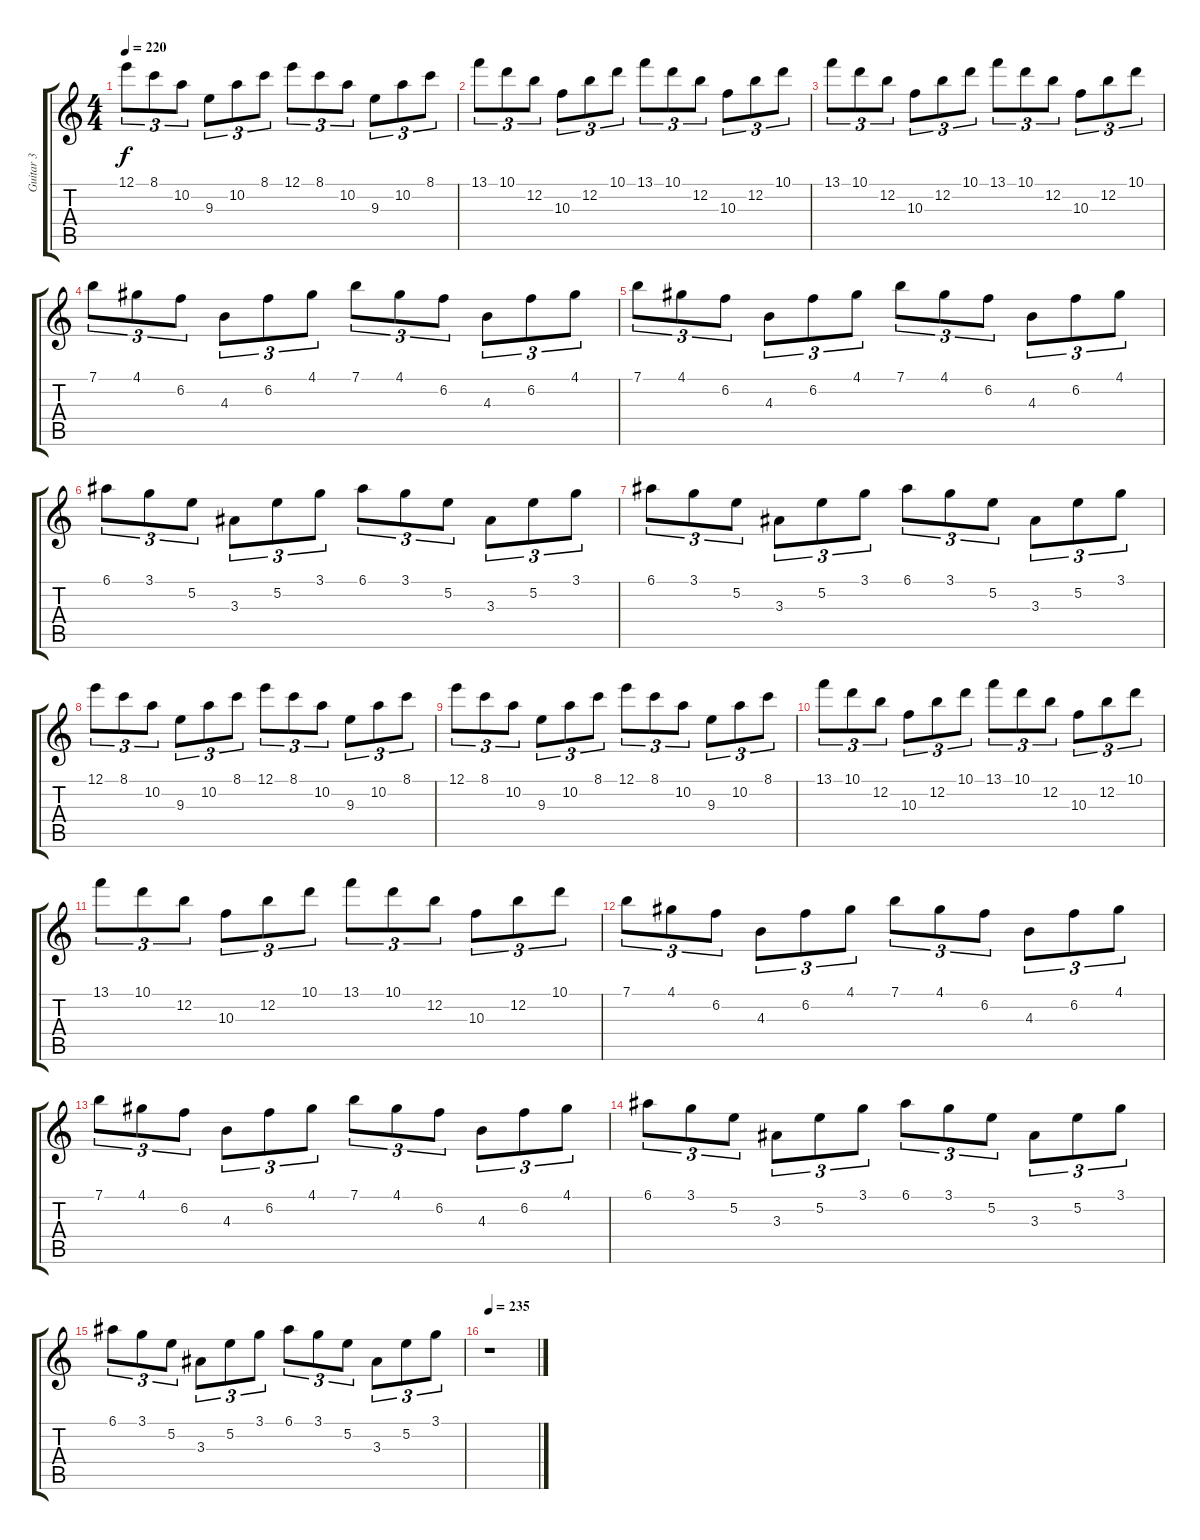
\track ("Guitar 3" "Guitar 3") {instrument distortionguitar}
\staff {score tabs}
\tuning (E4 B3 G3 D3 A2 E2) {hide}
\ts (4 4)
\tempo 220
\clef g2
\ks c
12.1.8{tu (3 2) dy f} 8.1.8{tu (3 2)} 10.2.8{tu (3 2)} 9.3.8{tu (3 2)} 10.2.8{tu (3 2)} 8.1.8{tu (3 2)} 12.1.8{tu (3 2)} 8.1.8{tu (3 2)} 10.2.8{tu (3 2)} 9.3.8{tu (3 2)} 10.2.8{tu (3 2)} 8.1.8{tu (3 2)} |
13.1.8{tu (3 2)} 10.1.8{tu (3 2)} 12.2.8{tu (3 2)} 10.3.8{tu (3 2)} 12.2.8{tu (3 2)} 10.1.8{tu (3 2)} 13.1.8{tu (3 2)} 10.1.8{tu (3 2)} 12.2.8{tu (3 2)} 10.3.8{tu (3 2)} 12.2.8{tu (3 2)} 10.1.8{tu (3 2)} |
13.1.8{tu (3 2)} 10.1.8{tu (3 2)} 12.2.8{tu (3 2)} 10.3.8{tu (3 2)} 12.2.8{tu (3 2)} 10.1.8{tu (3 2)} 13.1.8{tu (3 2)} 10.1.8{tu (3 2)} 12.2.8{tu (3 2)} 10.3.8{tu (3 2)} 12.2.8{tu (3 2)} 10.1.8{tu (3 2)} |
7.1.8{tu (3 2)} 4.1.8{tu (3 2)} 6.2.8{tu (3 2)} 4.3.8{tu (3 2)} 6.2.8{tu (3 2)} 4.1.8{tu (3 2)} 7.1.8{tu (3 2)} 4.1.8{tu (3 2)} 6.2.8{tu (3 2)} 4.3.8{tu (3 2)} 6.2.8{tu (3 2)} 4.1.8{tu (3 2)} |
7.1.8{tu (3 2)} 4.1.8{tu (3 2)} 6.2.8{tu (3 2)} 4.3.8{tu (3 2)} 6.2.8{tu (3 2)} 4.1.8{tu (3 2)} 7.1.8{tu (3 2)} 4.1.8{tu (3 2)} 6.2.8{tu (3 2)} 4.3.8{tu (3 2)} 6.2.8{tu (3 2)} 4.1.8{tu (3 2)} |
6.1.8{tu (3 2)} 3.1.8{tu (3 2)} 5.2.8{tu (3 2)} 3.3.8{tu (3 2)} 5.2.8{tu (3 2)} 3.1.8{tu (3 2)} 6.1.8{tu (3 2)} 3.1.8{tu (3 2)} 5.2.8{tu (3 2)} 3.3.8{tu (3 2)} 5.2.8{tu (3 2)} 3.1.8{tu (3 2)} |
6.1.8{tu (3 2)} 3.1.8{tu (3 2)} 5.2.8{tu (3 2)} 3.3.8{tu (3 2)} 5.2.8{tu (3 2)} 3.1.8{tu (3 2)} 6.1.8{tu (3 2)} 3.1.8{tu (3 2)} 5.2.8{tu (3 2)} 3.3.8{tu (3 2)} 5.2.8{tu (3 2)} 3.1.8{tu (3 2)} |
12.1.8{tu (3 2)} 8.1.8{tu (3 2)} 10.2.8{tu (3 2)} 9.3.8{tu (3 2)} 10.2.8{tu (3 2)} 8.1.8{tu (3 2)} 12.1.8{tu (3 2)} 8.1.8{tu (3 2)} 10.2.8{tu (3 2)} 9.3.8{tu (3 2)} 10.2.8{tu (3 2)} 8.1.8{tu (3 2)} |
12.1.8{tu (3 2)} 8.1.8{tu (3 2)} 10.2.8{tu (3 2)} 9.3.8{tu (3 2)} 10.2.8{tu (3 2)} 8.1.8{tu (3 2)} 12.1.8{tu (3 2)} 8.1.8{tu (3 2)} 10.2.8{tu (3 2)} 9.3.8{tu (3 2)} 10.2.8{tu (3 2)} 8.1.8{tu (3 2)} |
13.1.8{tu (3 2)} 10.1.8{tu (3 2)} 12.2.8{tu (3 2)} 10.3.8{tu (3 2)} 12.2.8{tu (3 2)} 10.1.8{tu (3 2)} 13.1.8{tu (3 2)} 10.1.8{tu (3 2)} 12.2.8{tu (3 2)} 10.3.8{tu (3 2)} 12.2.8{tu (3 2)} 10.1.8{tu (3 2)} |
13.1.8{tu (3 2)} 10.1.8{tu (3 2)} 12.2.8{tu (3 2)} 10.3.8{tu (3 2)} 12.2.8{tu (3 2)} 10.1.8{tu (3 2)} 13.1.8{tu (3 2)} 10.1.8{tu (3 2)} 12.2.8{tu (3 2)} 10.3.8{tu (3 2)} 12.2.8{tu (3 2)} 10.1.8{tu (3 2)} |
7.1.8{tu (3 2)} 4.1.8{tu (3 2)} 6.2.8{tu (3 2)} 4.3.8{tu (3 2)} 6.2.8{tu (3 2)} 4.1.8{tu (3 2)} 7.1.8{tu (3 2)} 4.1.8{tu (3 2)} 6.2.8{tu (3 2)} 4.3.8{tu (3 2)} 6.2.8{tu (3 2)} 4.1.8{tu (3 2)} |
7.1.8{tu (3 2)} 4.1.8{tu (3 2)} 6.2.8{tu (3 2)} 4.3.8{tu (3 2)} 6.2.8{tu (3 2)} 4.1.8{tu (3 2)} 7.1.8{tu (3 2)} 4.1.8{tu (3 2)} 6.2.8{tu (3 2)} 4.3.8{tu (3 2)} 6.2.8{tu (3 2)} 4.1.8{tu (3 2)} |
6.1.8{tu (3 2)} 3.1.8{tu (3 2)} 5.2.8{tu (3 2)} 3.3.8{tu (3 2)} 5.2.8{tu (3 2)} 3.1.8{tu (3 2)} 6.1.8{tu (3 2)} 3.1.8{tu (3 2)} 5.2.8{tu (3 2)} 3.3.8{tu (3 2)} 5.2.8{tu (3 2)} 3.1.8{tu (3 2)} |
6.1.8{tu (3 2)} 3.1.8{tu (3 2)} 5.2.8{tu (3 2)} 3.3.8{tu (3 2)} 5.2.8{tu (3 2)} 3.1.8{tu (3 2)} 6.1.8{tu (3 2)} 3.1.8{tu (3 2)} 5.2.8{tu (3 2)} 3.3.8{tu (3 2)} 5.2.8{tu (3 2)} 3.1.8{tu (3 2)} |
\tempo 235
r.1
